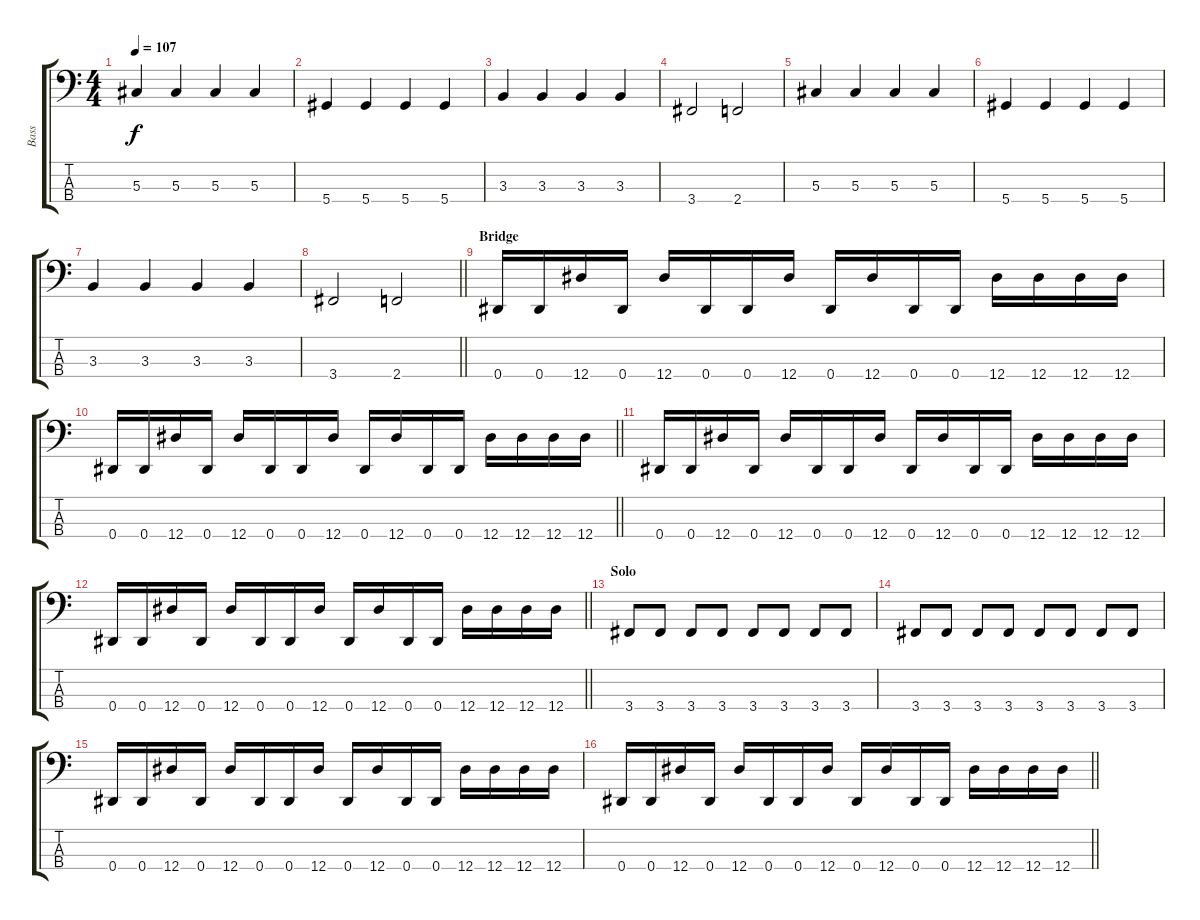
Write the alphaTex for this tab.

\track ("Bass" "Bass") {instrument electricbassfinger}
\staff {score tabs}
\tuning (Gb2 Db2 Ab1 Eb1) {hide}
\ts (4 4)
\tempo 107
\clef f4
\ks c
5.3.4{dy f} 5.3.4 5.3.4 5.3.4 |
5.4.4 5.4.4 5.4.4 5.4.4 |
3.3.4 3.3.4 3.3.4 3.3.4 |
3.4.2 2.4.2 |
5.3.4 5.3.4 5.3.4 5.3.4 |
5.4.4 5.4.4 5.4.4 5.4.4 |
3.3.4 3.3.4 3.3.4 3.3.4 |
\barLineRight lightlight
3.4.2 2.4.2 |
\section ("" "Bridge")
0.4.16 0.4.16 12.4.16 0.4.16 12.4.16 0.4.16 0.4.16 12.4.16 0.4.16 12.4.16 0.4.16 0.4.16 12.4.16 12.4.16 12.4.16 12.4.16 |
\barLineRight lightlight
0.4.16 0.4.16 12.4.16 0.4.16 12.4.16 0.4.16 0.4.16 12.4.16 0.4.16 12.4.16 0.4.16 0.4.16 12.4.16 12.4.16 12.4.16 12.4.16 |
0.4.16 0.4.16 12.4.16 0.4.16 12.4.16 0.4.16 0.4.16 12.4.16 0.4.16 12.4.16 0.4.16 0.4.16 12.4.16 12.4.16 12.4.16 12.4.16 |
\barLineRight lightlight
0.4.16 0.4.16 12.4.16 0.4.16 12.4.16 0.4.16 0.4.16 12.4.16 0.4.16 12.4.16 0.4.16 0.4.16 12.4.16 12.4.16 12.4.16 12.4.16 |
\section ("" "Solo")
3.4.8 3.4.8 3.4.8 3.4.8 3.4.8 3.4.8 3.4.8 3.4.8 |
3.4.8 3.4.8 3.4.8 3.4.8 3.4.8 3.4.8 3.4.8 3.4.8 |
0.4.16 0.4.16 12.4.16 0.4.16 12.4.16 0.4.16 0.4.16 12.4.16 0.4.16 12.4.16 0.4.16 0.4.16 12.4.16 12.4.16 12.4.16 12.4.16 |
\barLineRight lightlight
0.4.16 0.4.16 12.4.16 0.4.16 12.4.16 0.4.16 0.4.16 12.4.16 0.4.16 12.4.16 0.4.16 0.4.16 12.4.16 12.4.16 12.4.16 12.4.16
